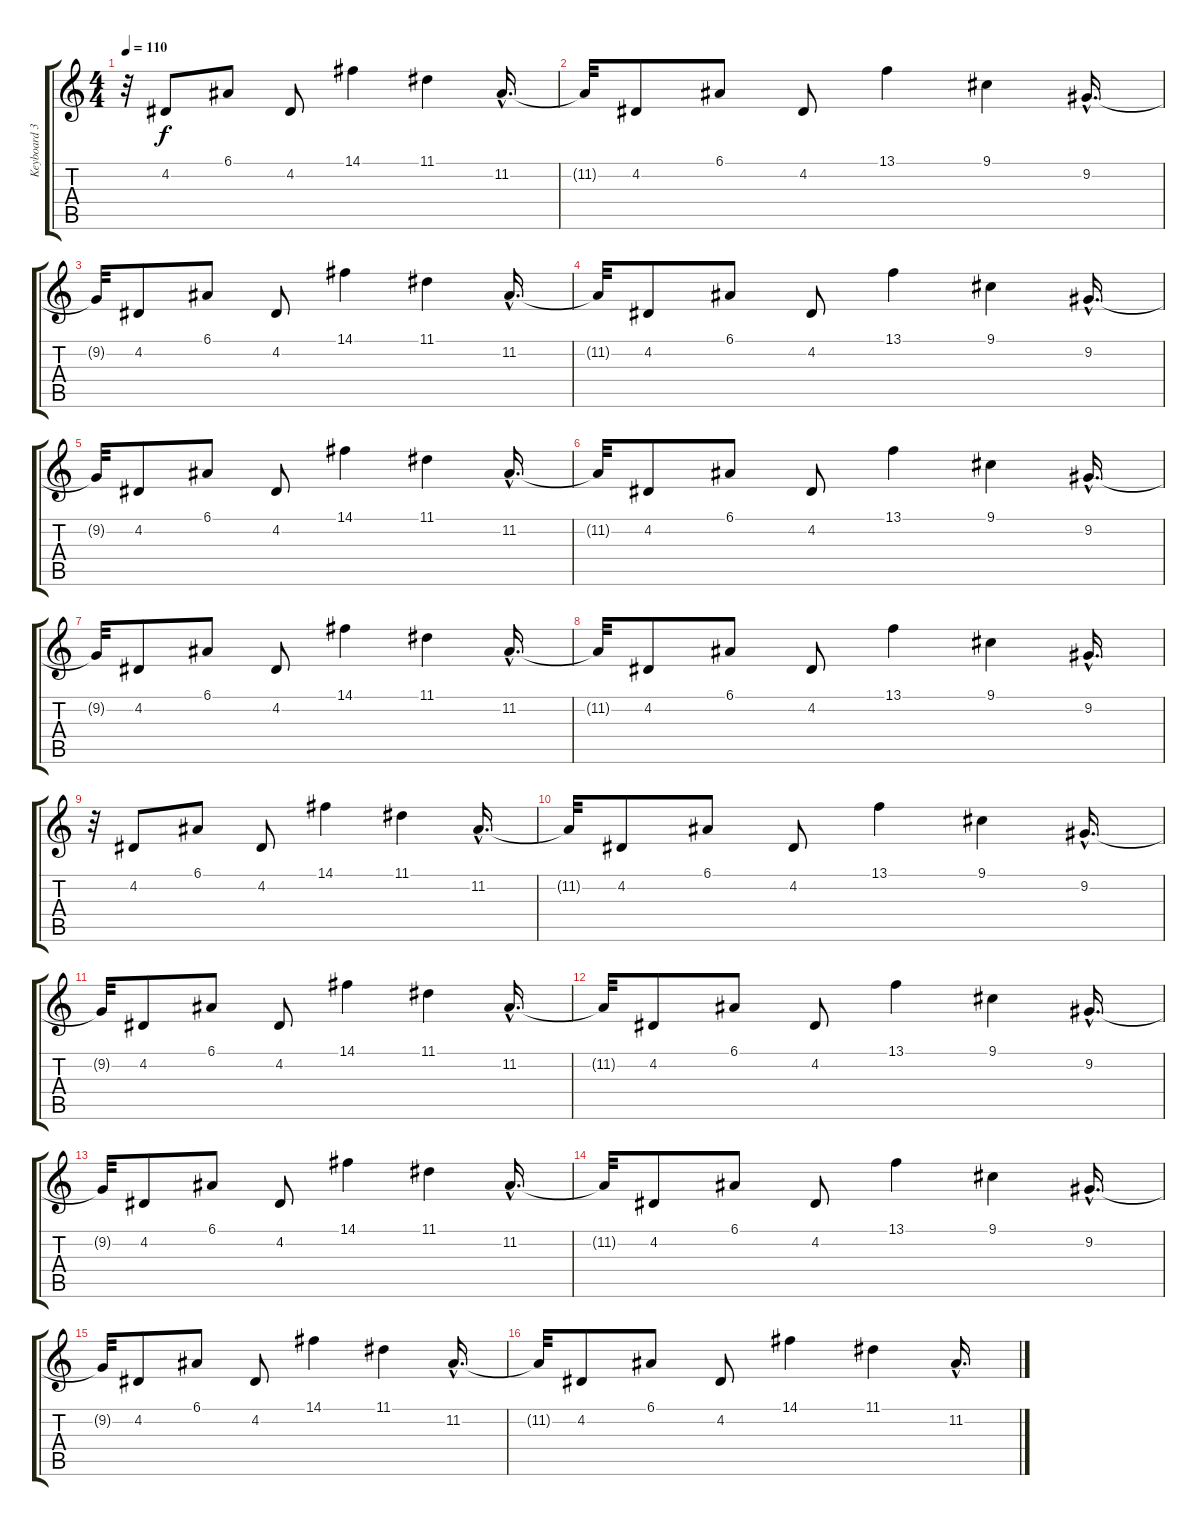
\track ("Keyboard 3" "Keyboard 3") {instrument pad1newage}
\staff {score tabs}
\tuning (E4 B3 G3 D3 A2 E2) {hide}
\ts (4 4)
\tempo 110
\clef g2
\ks c
r.32{dy f instrument pad1newage} 4.2.8 6.1.8 4.2.8 14.1.4 11.1.4 11.2{hac}.16{d} |
11.2{t}.32 4.2.8 6.1.8 4.2.8 13.1.4 9.1.4 9.2{hac}.16{d} |
9.2{t}.32 4.2.8 6.1.8 4.2.8 14.1.4 11.1.4 11.2{hac}.16{d} |
11.2{t}.32 4.2.8 6.1.8 4.2.8 13.1.4 9.1.4 9.2{hac}.16{d} |
9.2{t}.32 4.2.8 6.1.8 4.2.8 14.1.4 11.1.4 11.2{hac}.16{d} |
11.2{t}.32 4.2.8 6.1.8 4.2.8 13.1.4 9.1.4 9.2{hac}.16{d} |
9.2{t}.32 4.2.8 6.1.8 4.2.8 14.1.4 11.1.4 11.2{hac}.16{d} |
11.2{t}.32 4.2.8 6.1.8 4.2.8 13.1.4 9.1.4 9.2{hac}.16{d} |
r.32 4.2.8 6.1.8 4.2.8 14.1.4 11.1.4 11.2{hac}.16{d} |
11.2{t}.32 4.2.8 6.1.8 4.2.8 13.1.4 9.1.4 9.2{hac}.16{d} |
9.2{t}.32 4.2.8 6.1.8 4.2.8 14.1.4 11.1.4 11.2{hac}.16{d} |
11.2{t}.32 4.2.8 6.1.8 4.2.8 13.1.4 9.1.4 9.2{hac}.16{d} |
9.2{t}.32 4.2.8 6.1.8 4.2.8 14.1.4 11.1.4 11.2{hac}.16{d} |
11.2{t}.32 4.2.8 6.1.8 4.2.8 13.1.4 9.1.4 9.2{hac}.16{d} |
9.2{t}.32 4.2.8 6.1.8 4.2.8 14.1.4 11.1.4 11.2{hac}.16{d} |
11.2{t}.32 4.2.8 6.1.8 4.2.8 14.1.4 11.1.4 11.2{hac}.16{d}
